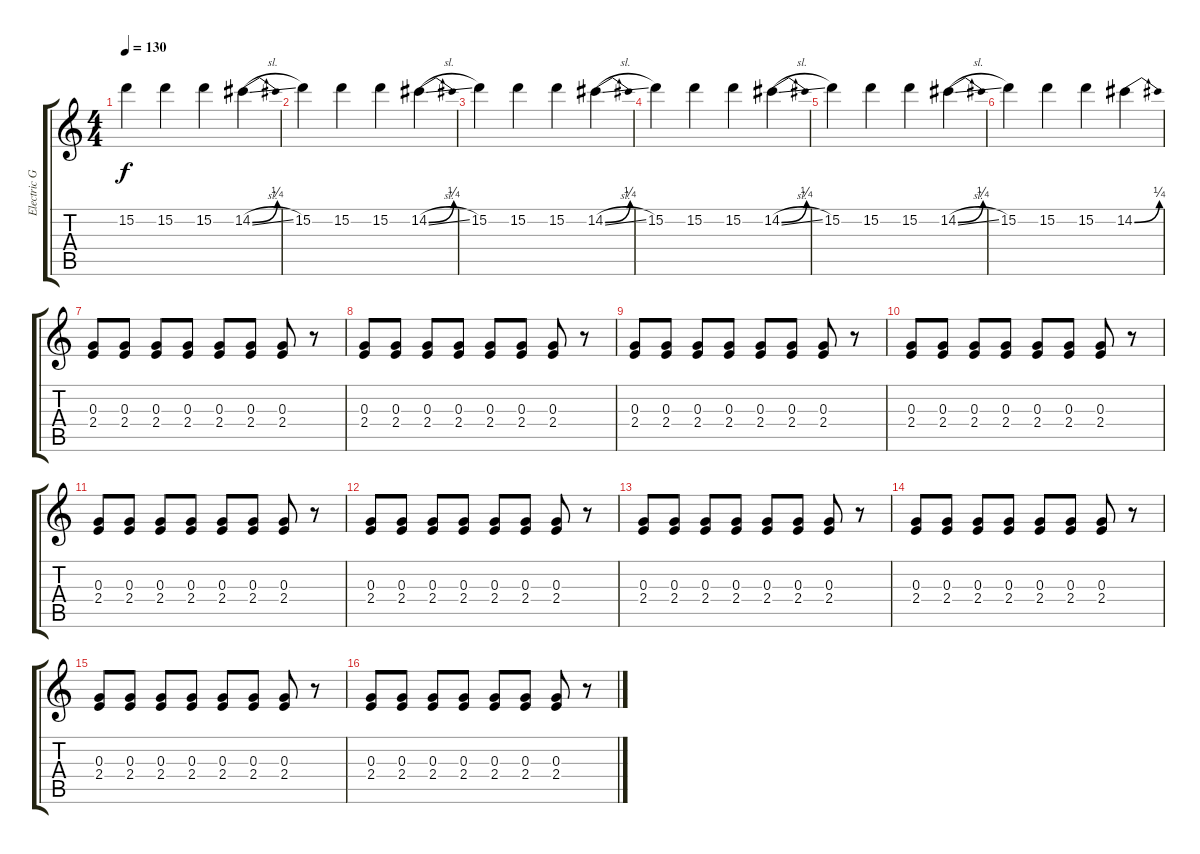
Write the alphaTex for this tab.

\track ("Electric Guitar" "Electric G") {instrument electricguitarjazz}
\staff {score tabs}
\tuning (E4 B3 G3 D3 A2 E2) {hide}
\ts (4 4)
\tempo 130
\clef g2
\ks c
15.2.4{dy f} 15.2.4 15.2.4 14.2{be (bend 0 0 60 1) sl}.4 |
15.2.4 15.2.4 15.2.4 14.2{be (bend 0 0 60 1) sl}.4 |
15.2.4 15.2.4 15.2.4 14.2{be (bend 0 0 60 1) sl}.4 |
15.2.4 15.2.4 15.2.4 14.2{be (bend 0 0 60 1) sl}.4 |
15.2.4 15.2.4 15.2.4 14.2{be (bend 0 0 60 1) sl}.4 |
15.2.4 15.2.4 15.2.4 14.2{be (bend 0 0 60 1)}.4 |
(0.3 2.4).8{volume 8} (0.3 2.4).8 (0.3 2.4).8 (0.3 2.4).8 (0.3 2.4).8 (0.3 2.4).8 (0.3 2.4).8 r.8 |
(0.3 2.4).8 (0.3 2.4).8 (0.3 2.4).8 (0.3 2.4).8 (0.3 2.4).8 (0.3 2.4).8 (0.3 2.4).8 r.8 |
(0.3 2.4).8 (0.3 2.4).8 (0.3 2.4).8 (0.3 2.4).8 (0.3 2.4).8 (0.3 2.4).8 (0.3 2.4).8 r.8 |
(0.3 2.4).8 (0.3 2.4).8 (0.3 2.4).8 (0.3 2.4).8 (0.3 2.4).8 (0.3 2.4).8 (0.3 2.4).8 r.8 |
(0.3 2.4).8 (0.3 2.4).8 (0.3 2.4).8 (0.3 2.4).8 (0.3 2.4).8 (0.3 2.4).8 (0.3 2.4).8 r.8 |
(0.3 2.4).8 (0.3 2.4).8 (0.3 2.4).8 (0.3 2.4).8 (0.3 2.4).8 (0.3 2.4).8 (0.3 2.4).8 r.8 |
(0.3 2.4).8 (0.3 2.4).8 (0.3 2.4).8 (0.3 2.4).8 (0.3 2.4).8 (0.3 2.4).8 (0.3 2.4).8 r.8 |
(0.3 2.4).8 (0.3 2.4).8 (0.3 2.4).8 (0.3 2.4).8 (0.3 2.4).8 (0.3 2.4).8 (0.3 2.4).8 r.8 |
(0.3 2.4).8 (0.3 2.4).8 (0.3 2.4).8 (0.3 2.4).8 (0.3 2.4).8 (0.3 2.4).8 (0.3 2.4).8 r.8 |
(0.3 2.4).8 (0.3 2.4).8 (0.3 2.4).8 (0.3 2.4).8 (0.3 2.4).8 (0.3 2.4).8 (0.3 2.4).8 r.8
